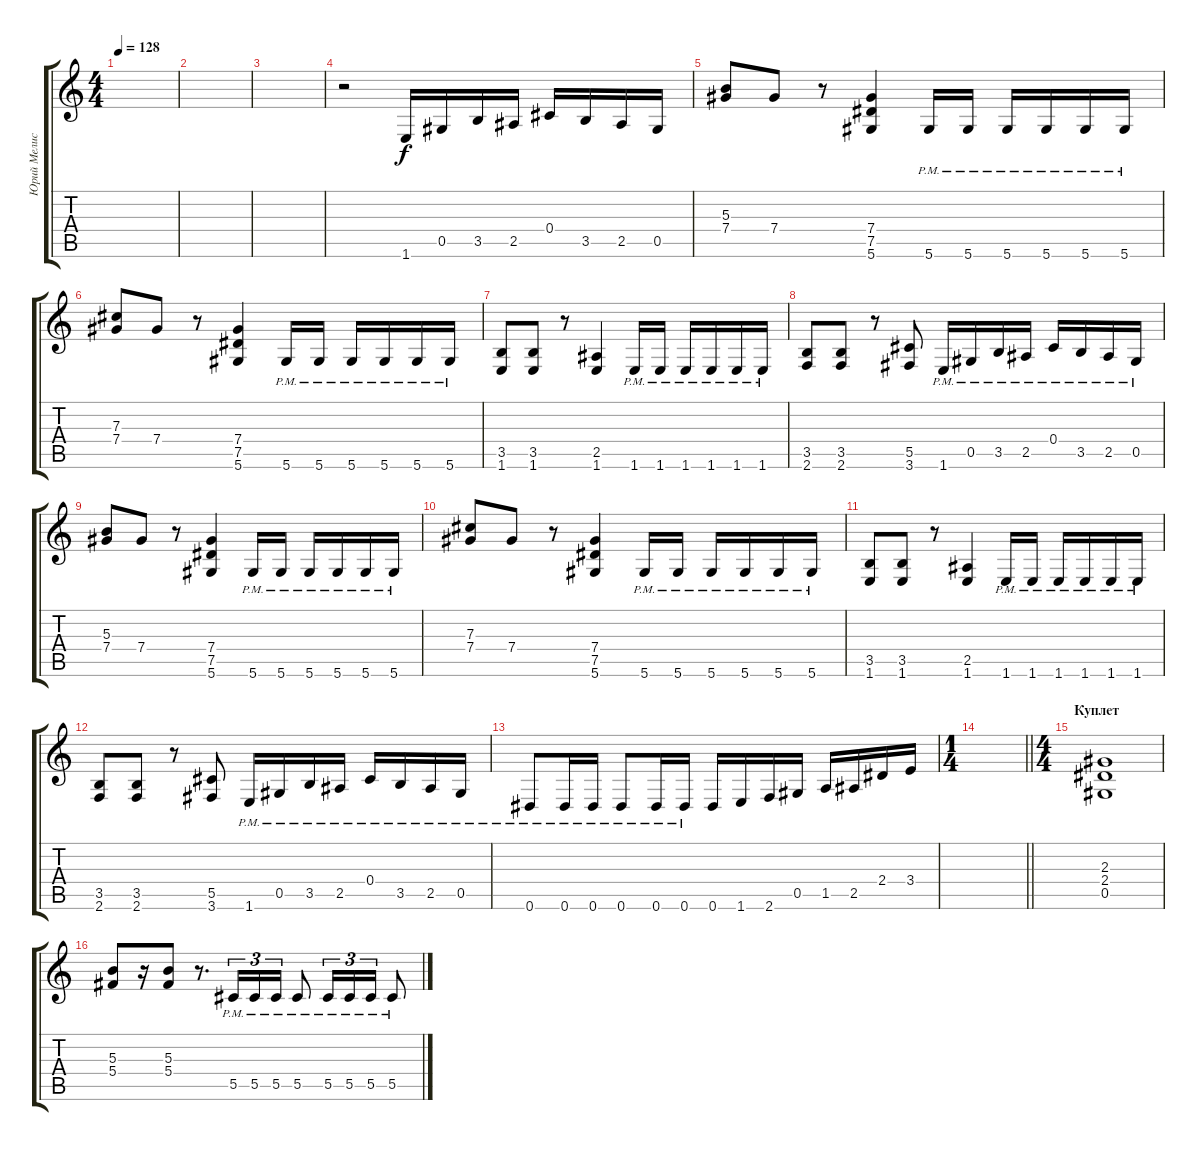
\track ("Юрий Мелисов" "Юрий Мелис") {instrument distortionguitar}
\staff {score tabs}
\tuning (Eb4 Bb3 Gb3 Db3 Ab2 Eb2) {hide}
\ts (4 4)
\tempo 128
\clef g2
\ks c
|
|
|
r.2 1.6.16 0.5.16 3.5.16 2.5.16 0.4.16 3.5.16 2.5.16 0.5.16 |
(5.3 7.4).8 7.4.8 r.8 (7.4 7.5 5.6).4 5.6{pm}.16 5.6{pm}.16 5.6{pm}.16 5.6{pm}.16 5.6{pm}.16 5.6{pm}.16 |
(7.3 7.4).8 7.4.8 r.8 (7.4 7.5 5.6).4 5.6{pm}.16 5.6{pm}.16 5.6{pm}.16 5.6{pm}.16 5.6{pm}.16 5.6{pm}.16 |
(3.5 1.6).8 (3.5 1.6).8 r.8 (2.5 1.6).4 1.6{pm}.16 1.6{pm}.16 1.6{pm}.16 1.6{pm}.16 1.6{pm}.16 1.6{pm}.16 |
(3.5 2.6).8 (3.5 2.6).8 r.8 (5.5 3.6).8 1.6{pm}.16 0.5{pm}.16 3.5{pm}.16 2.5{pm}.16 0.4{pm}.16 3.5{pm}.16 2.5{pm}.16 0.5{pm}.16 |
(5.3 7.4).8 7.4.8 r.8 (7.4 7.5 5.6).4 5.6{pm}.16 5.6{pm}.16 5.6{pm}.16 5.6{pm}.16 5.6{pm}.16 5.6{pm}.16 |
(7.3 7.4).8 7.4.8 r.8 (7.4 7.5 5.6).4 5.6{pm}.16 5.6{pm}.16 5.6{pm}.16 5.6{pm}.16 5.6{pm}.16 5.6{pm}.16 |
(3.5 1.6).8 (3.5 1.6).8 r.8 (2.5 1.6).4 1.6{pm}.16 1.6{pm}.16 1.6{pm}.16 1.6{pm}.16 1.6{pm}.16 1.6{pm}.16 |
(3.5 2.6).8 (3.5 2.6).8 r.8 (5.5 3.6).8 1.6{pm}.16 0.5{pm}.16 3.5{pm}.16 2.5{pm}.16 0.4{pm}.16 3.5{pm}.16 2.5{pm}.16 0.5{pm}.16 |
0.6{pm}.8 0.6{pm}.16 0.6{pm}.16 0.6{pm}.8 0.6{pm}.16 0.6{pm}.16 0.6.16 1.6.16 2.6.16 0.5.16 1.5.16 2.5.16 2.4.16 3.4.16 |
\ts (1 4)
\barLineRight lightlight
|
\ts (4 4)
\section ("" "Куплет")
(2.3 2.4 0.5).1 |
(5.3 5.4).8 r.16 (5.3 5.4).8 r.8{d} 5.5{pm}.16{tu (3 2)} 5.5{pm}.16{tu (3 2)} 5.5{pm}.16{tu (3 2)} 5.5{pm}.8 5.5{pm}.16{tu (3 2)} 5.5{pm}.16{tu (3 2)} 5.5{pm}.16{tu (3 2)} 5.5{pm}.8
